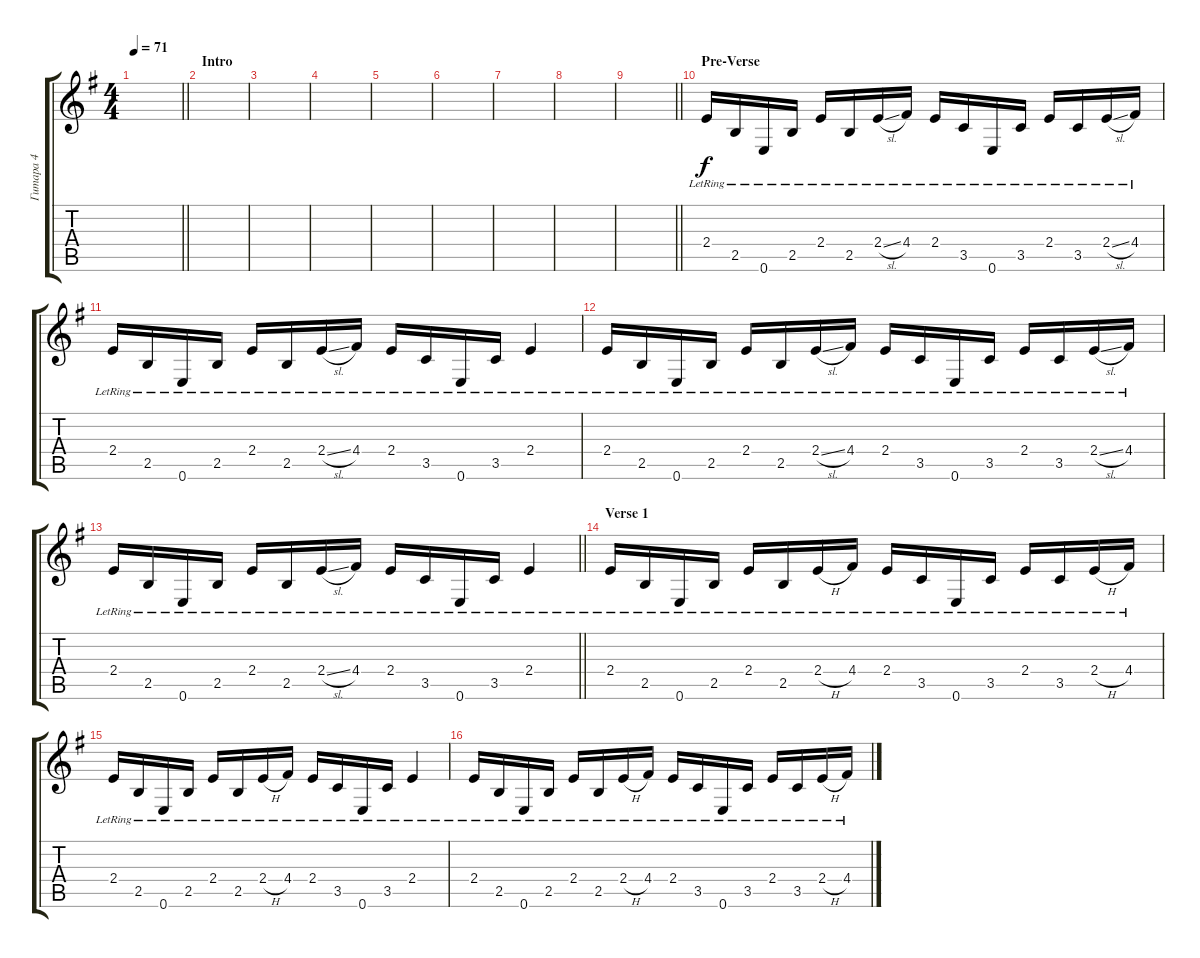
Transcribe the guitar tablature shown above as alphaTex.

\track ("Гитара 4" "Гитара 4") {instrument distortionguitar}
\staff {score tabs}
\tuning (E4 B3 G3 D3 A2 E2) {hide}
\ts (4 4)
\tempo 71
\clef g2
\barLineRight lightlight
\ks eminor
|
\section ("" "Intro")
|
|
|
|
|
|
|
\barLineRight lightlight
|
\section ("" "Pre-Verse")
2.4{lr}.16{instrument electricguitarclean} 2.5{lr}.16 0.6{lr}.16 2.5{lr}.16 2.4{lr}.16 2.5{lr}.16 2.4{sl lr}.16 4.4{lr}.16 2.4{lr}.16 3.5{lr}.16 0.6{lr}.16 3.5{lr}.16 2.4{lr}.16 3.5{lr}.16 2.4{sl lr}.16 4.4{lr}.16 |
2.4{lr}.16 2.5{lr}.16 0.6{lr}.16 2.5{lr}.16 2.4{lr}.16 2.5{lr}.16 2.4{sl lr}.16 4.4{lr}.16 2.4{lr}.16 3.5{lr}.16 0.6{lr}.16 3.5{lr}.16 2.4{lr}.4 |
2.4{lr}.16 2.5{lr}.16 0.6{lr}.16 2.5{lr}.16 2.4{lr}.16 2.5{lr}.16 2.4{sl lr}.16 4.4{lr}.16 2.4{lr}.16 3.5{lr}.16 0.6{lr}.16 3.5{lr}.16 2.4{lr}.16 3.5{lr}.16 2.4{sl lr}.16 4.4{lr}.16 |
\barLineRight lightlight
2.4{lr}.16 2.5{lr}.16 0.6{lr}.16 2.5{lr}.16 2.4{lr}.16 2.5{lr}.16 2.4{sl lr}.16 4.4{lr}.16 2.4{lr}.16 3.5{lr}.16 0.6{lr}.16 3.5{lr}.16 2.4{lr}.4 |
\section ("" "Verse 1")
2.4{lr}.16 2.5{lr}.16 0.6{lr}.16 2.5{lr}.16 2.4{lr}.16 2.5{lr}.16 2.4{h lr}.16 4.4{lr}.16 2.4{lr}.16 3.5{lr}.16 0.6{lr}.16 3.5{lr}.16 2.4{lr}.16 3.5{lr}.16 2.4{h lr}.16 4.4{lr}.16 |
2.4{lr}.16 2.5{lr}.16 0.6{lr}.16 2.5{lr}.16 2.4{lr}.16 2.5{lr}.16 2.4{h lr}.16 4.4{lr}.16 2.4{lr}.16 3.5{lr}.16 0.6{lr}.16 3.5{lr}.16 2.4{lr}.4 |
2.4{lr}.16 2.5{lr}.16 0.6{lr}.16 2.5{lr}.16 2.4{lr}.16 2.5{lr}.16 2.4{h lr}.16 4.4{lr}.16 2.4{lr}.16 3.5{lr}.16 0.6{lr}.16 3.5{lr}.16 2.4{lr}.16 3.5{lr}.16 2.4{h lr}.16 4.4{lr}.16
